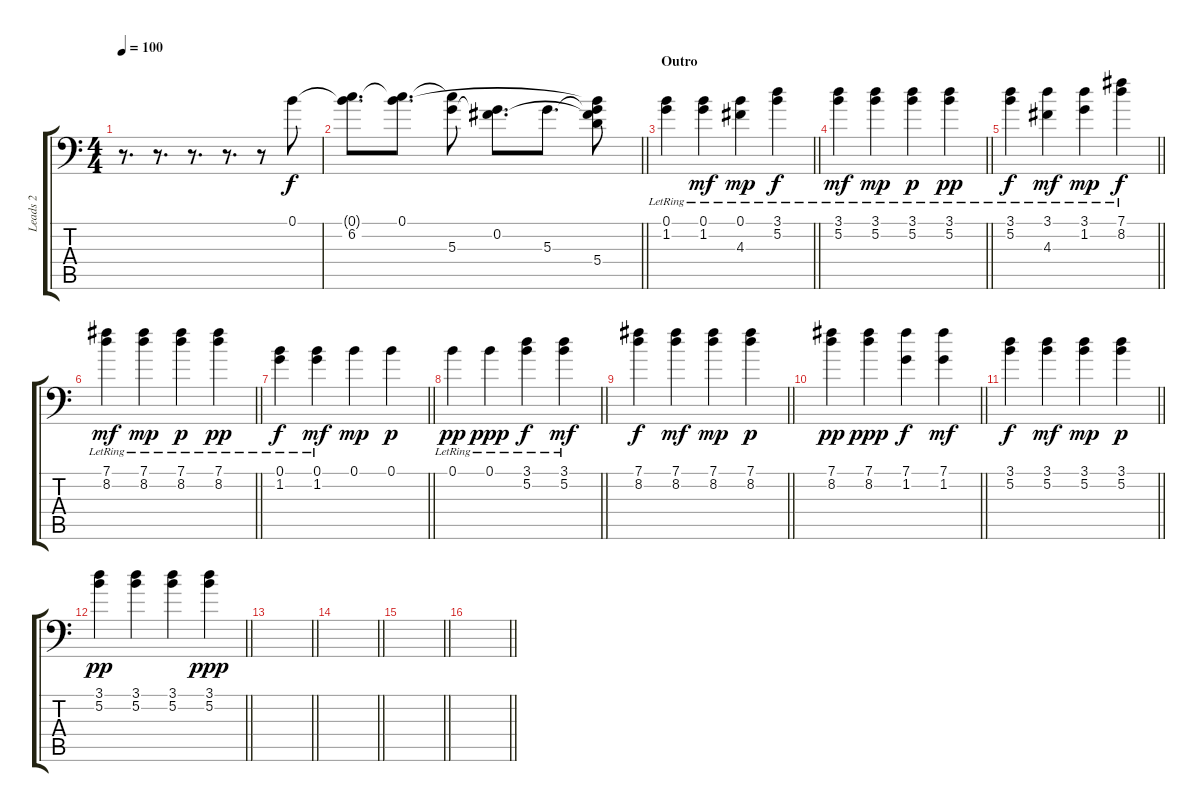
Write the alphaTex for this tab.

\track ("Leads 2" "Leads 2") {instrument distortionguitar}
\staff {score tabs}
\tuning (B3 Gb3 D3 A2 E2 A1) {hide}
\ts (4 4)
\tempo 100
\clef f4
\ks c
r.8{d dy f} r.8{d} r.8{d} r.8{d} r.8 0.1.8 |
\barLineRight lightlight
(0.1{t} 6.2).8{d} (0.1 6.2{t}).8{d} (6.2{t} 5.3).8 (0.2 5.3{t}).8{d} 5.3.8{d} (0.1{t} 0.2{t} 5.3{t} 5.4).8 |
\section ("" "Outro")
\barLineRight lightlight
(0.1{lr} 1.2{lr}).4{instrument voiceoohs} (0.1 1.2{lr}).4{dy mf} (0.1 4.3{lr}).4{dy mp} (3.1{lr} 5.2{lr}).4{dy f} |
\barLineRight lightlight
(3.1{lr} 5.2{lr}).4{dy mf} (3.1{lr} 5.2{lr}).4{dy mp} (3.1{lr} 5.2{lr}).4{dy p} (3.1{lr} 5.2{lr}).4{dy pp} |
\barLineRight lightlight
(3.1{lr} 5.2{lr}).4{dy f} (3.1 4.3{lr}).4{dy mf} (3.1 1.2{lr}).4{dy mp} (7.1{lr} 8.2{lr}).4{dy f} |
\barLineRight lightlight
(7.1{lr} 8.2{lr}).4{dy mf} (7.1{lr} 8.2{lr}).4{dy mp} (7.1{lr} 8.2{lr}).4{dy p} (7.1{lr} 8.2{lr}).4{dy pp} |
\barLineRight lightlight
(0.1{lr} 1.2{lr}).4{dy f instrument voiceoohs} (0.1 1.2{lr}).4{dy mf} 0.1.4{dy mp} 0.1.4{dy p} |
\barLineRight lightlight
0.1{lr}.4{dy pp} 0.1{lr}.4{dy ppp} (3.1 5.2{lr}).4{dy f} (3.1{lr} 5.2{lr}).4{dy mf} |
\barLineRight lightlight
(7.1 8.2).4{dy f} (7.1 8.2).4{dy mf} (7.1 8.2).4{dy mp} (7.1 8.2).4{dy p} |
\barLineRight lightlight
(7.1 8.2).4{dy pp} (7.1 8.2).4{dy ppp} (7.1 1.2).4{dy f} (7.1 1.2).4{dy mf} |
\barLineRight lightlight
\ks aminor
(3.1 5.2).4{dy f} (3.1 5.2).4{dy mf} (3.1 5.2).4{dy mp} (3.1 5.2).4{dy p} |
\barLineRight lightlight
(3.1 5.2).4{dy pp} (3.1 5.2).4 (3.1 5.2).4 (3.1 5.2).4{dy ppp} |
\barLineRight lightlight
|
\barLineRight lightlight
|
\barLineRight lightlight
|
\barLineRight lightlight
